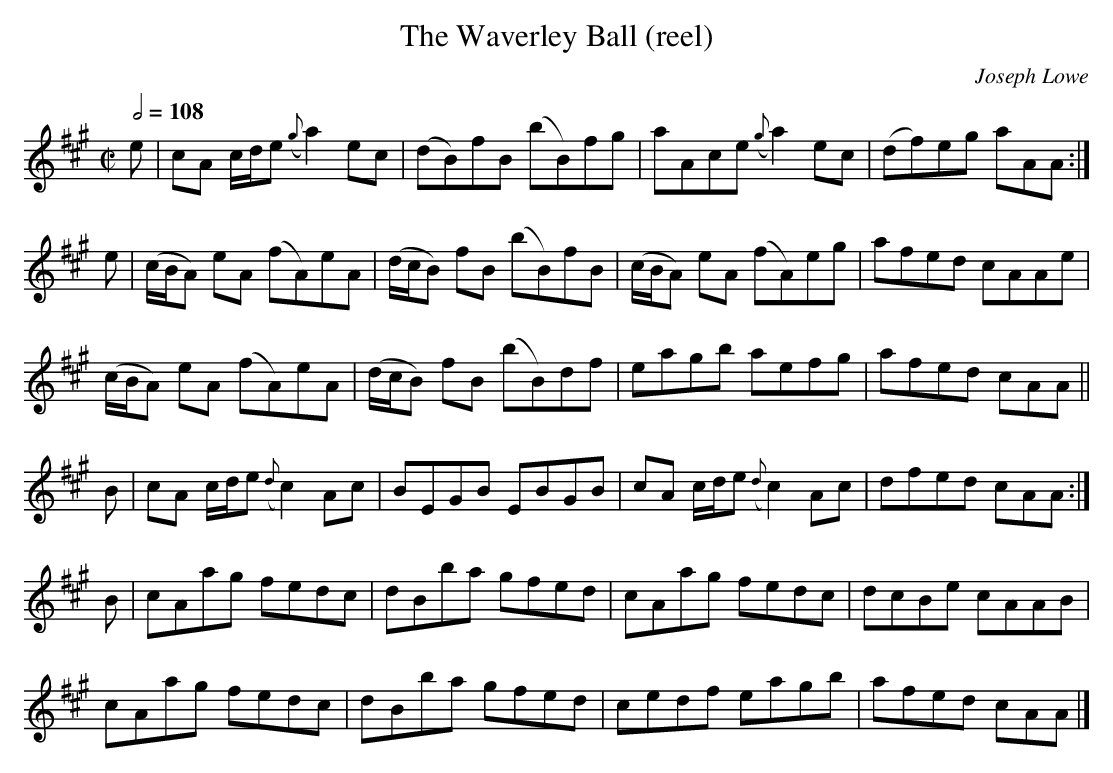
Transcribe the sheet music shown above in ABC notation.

X:1
T:The Waverley Ball (reel)
C:Joseph Lowe
M:C|
L:1/8
Q:1/2=108
K:A
e| cA     c/d/e ({g}a2)ec|(dB)fB     (bB)fg| aAce         ({g}a2)ec|(df)eg aAA:|
e|(c/B/A) eA       (fA)eA|(d/c/B) fB (bB)fB|(c/B/A) eA       (fA)eg| afed  cAAe|
  (c/B/A) eA       (fA)eA|(d/c/B) fB (bB)df| eagb             aefg | afed  cAA||
B| cA     c/d/e ({d}c2)Ac| BEGB       EBGB | cA     c/d/e ({d}c2)Ac| dfed  cAA:|
B| cAag             fedc | dBba       gfed | cAag             fedc | dcBe  cAAB|
   cAag             fedc | dBba       gfed | cedf             eagb | afed  cAA|]
